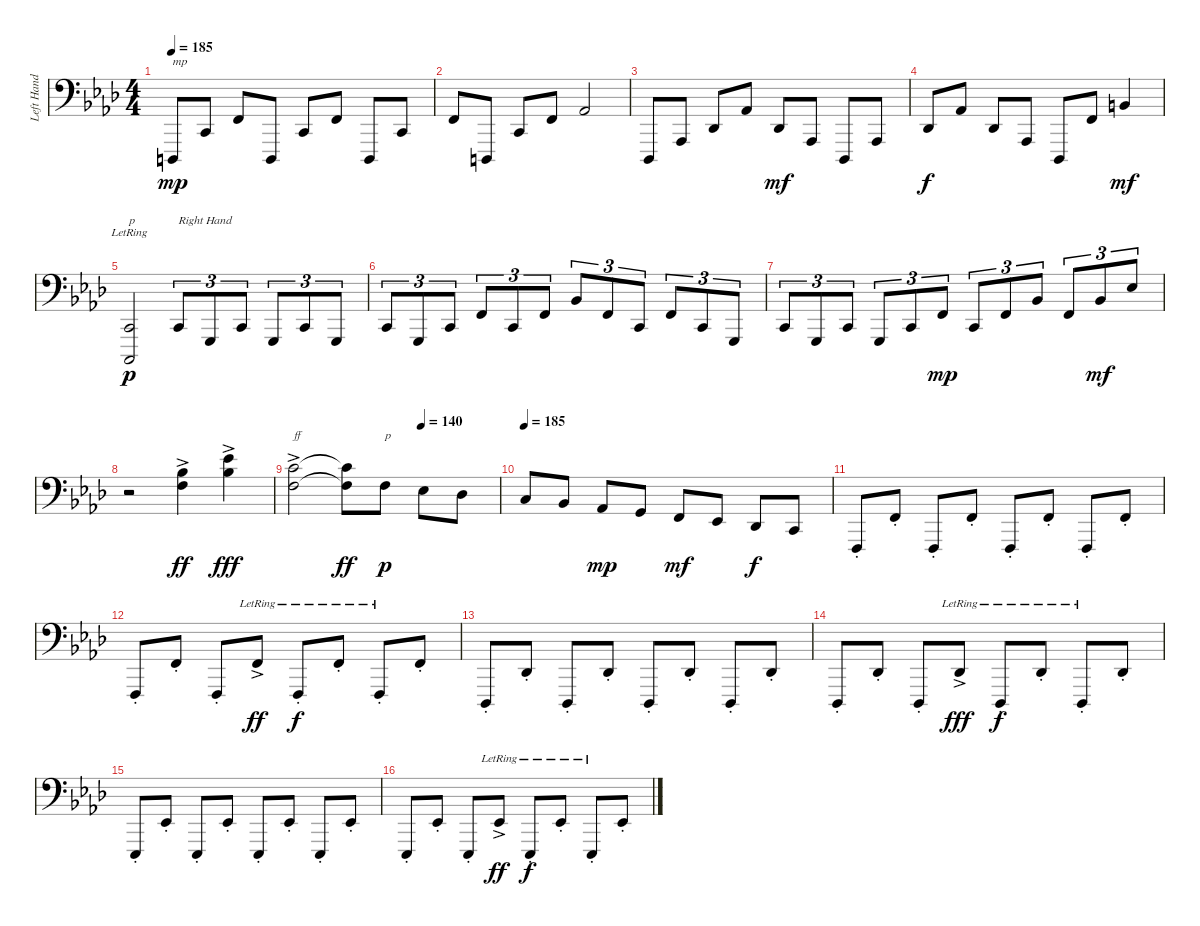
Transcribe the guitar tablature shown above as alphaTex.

\track ("Left Hand" "Left Hand") {instrument acousticgrandpiano}
\staff {score}
\tuning (F2 C2 G1 D1 A0 E0 B-1) {hide}
\ts (4 4)
\tempo 185
\clef f4
\ks ab
0.4.8{txt "mp" dy mp} 0.2.8 0.1.8 0.4.8 0.2.8 0.1.8 0.4.8 0.2.8 |
0.1.8 0.4.8 0.2.8 0.1.8 3.1.2{volume 12} |
4.5.8{volume 13} 1.3.8 1.2.8 3.1.8 1.2.8{dy mf} 1.3.8 4.5.8 1.3.8 |
1.2.8{dy f} 3.1.8 1.2.8 1.3.8 4.5.8 0.1.8{volume 13} 6.1.4{dy mf} |
(0.2{lr} 3.5).2{txt "p" dy p} 0.2.8{tu (3 2) txt "Right Hand"} 0.3.8{tu (3 2)} 0.2.8{tu (3 2)} 0.3.8{tu (3 2)} 0.2.8{tu (3 2)} 0.3.8{tu (3 2)} |
0.2.8{tu (3 2)} 0.3.8{tu (3 2)} 0.2.8{tu (3 2)} 0.1.8{tu (3 2)} 0.2.8{tu (3 2)} 0.1.8{tu (3 2)} 5.1.8{tu (3 2)} 0.1.8{tu (3 2)} 0.2.8{tu (3 2)} 0.1.8{tu (3 2)} 0.2.8{tu (3 2)} 0.3.8{tu (3 2) volume 12} |
0.2.8{tu (3 2) volume 13} 0.3.8{tu (3 2)} 0.2.8{tu (3 2)} 0.3.8{tu (3 2)} 0.2.8{tu (3 2)} 0.1.8{tu (3 2) dy mp} 0.2.8{tu (3 2)} 0.1.8{tu (3 2)} 5.1.8{tu (3 2)} 0.1.8{tu (3 2)} 5.1.8{tu (3 2) dy mf} 10.1.8{tu (3 2)} |
r.2 (17.1{ac} 17.2{ac}).4{dy ff} (22.1{ac} 22.2{ac}).4{dy fff} |
\tempo (140 0.625)
(12.1{ac} 29.3{ac}).2{txt "ff"} (12.1{t} 29.3{t}).8{dy ff} 12.1.8{txt "p" dy p} 10.1.8 8.1.8{volume 12} |
\tempo 185
7.1.8{volume 13} 5.1.8 3.1.8{dy mp} 2.1.8 0.1.8{dy mf} 3.2.8 1.2.8{dy f} 0.2.8 |
3.4{st}.8 0.1{st}.8 3.4{st}.8 0.1{st}.8 3.4{st}.8 0.1{st}.8 3.4{st}.8 0.1{st}.8 |
3.4{st}.8 0.1{st}.8 3.4{st}.8 0.1{ac lr}.8{dy ff} 3.4{st lr}.8{dy f} 0.1{st lr}.8 3.4{st lr}.8 0.1{st}.8 |
4.5{st}.8 1.2{st}.8 4.5{st}.8 1.2{st}.8 4.5{st}.8 1.2{st}.8 4.5{st}.8 1.2{st}.8 |
4.5{st}.8 1.2{st}.8 4.5{st}.8 1.2{ac lr}.8{dy fff} 4.5{st lr}.8{dy f} 1.2{st lr}.8 4.5{st lr}.8 1.2{st}.8 |
1.4{st}.8 3.2{st}.8 1.4{st}.8 3.2{st}.8 1.4{st}.8 3.2{st}.8 1.4{st}.8 3.2{st}.8 |
1.4{st}.8 3.2{st}.8 1.4{st}.8 3.2{ac lr}.8{dy ff} 1.4{st lr}.8{dy f} 3.2{st lr}.8 1.4{st lr}.8 3.2{st}.8
